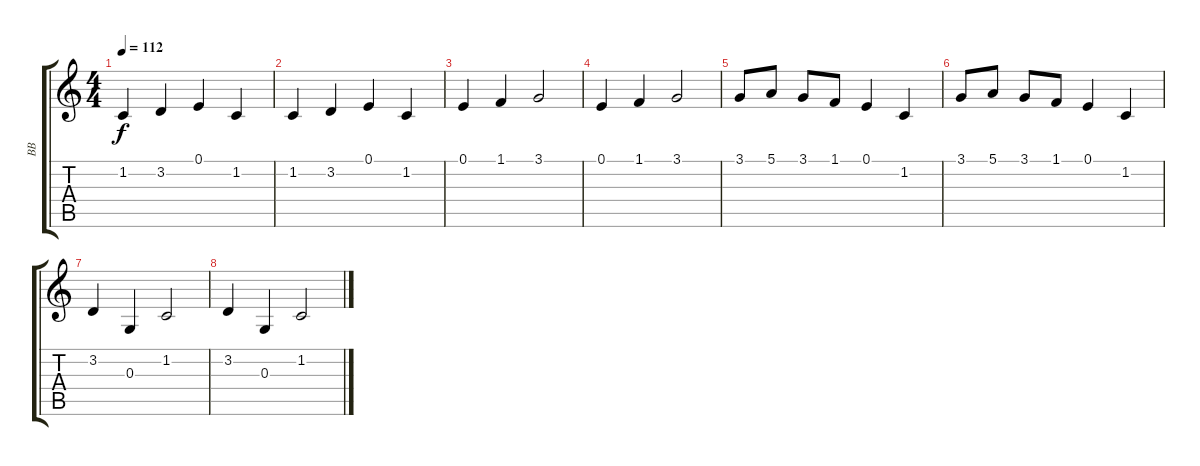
\track ("BB" "BB") {instrument pad4choir}
\staff {score tabs}
\tuning (E4 B3 G3 D3 A2 E2) {hide}
\ts (4 4)
\tempo 112
\clef g2
\ks c
1.2.4{dy f instrument pad4choir} 3.2.4 0.1.4 1.2.4 |
1.2.4 3.2.4 0.1.4 1.2.4 |
0.1.4 1.1.4 3.1.2 |
0.1.4 1.1.4 3.1.2 |
3.1.8 5.1.8 3.1.8 1.1.8 0.1.4 1.2.4 |
3.1.8 5.1.8 3.1.8 1.1.8 0.1.4 1.2.4 |
3.2.4 0.3.4 1.2.2 |
3.2.4 0.3.4 1.2.2
